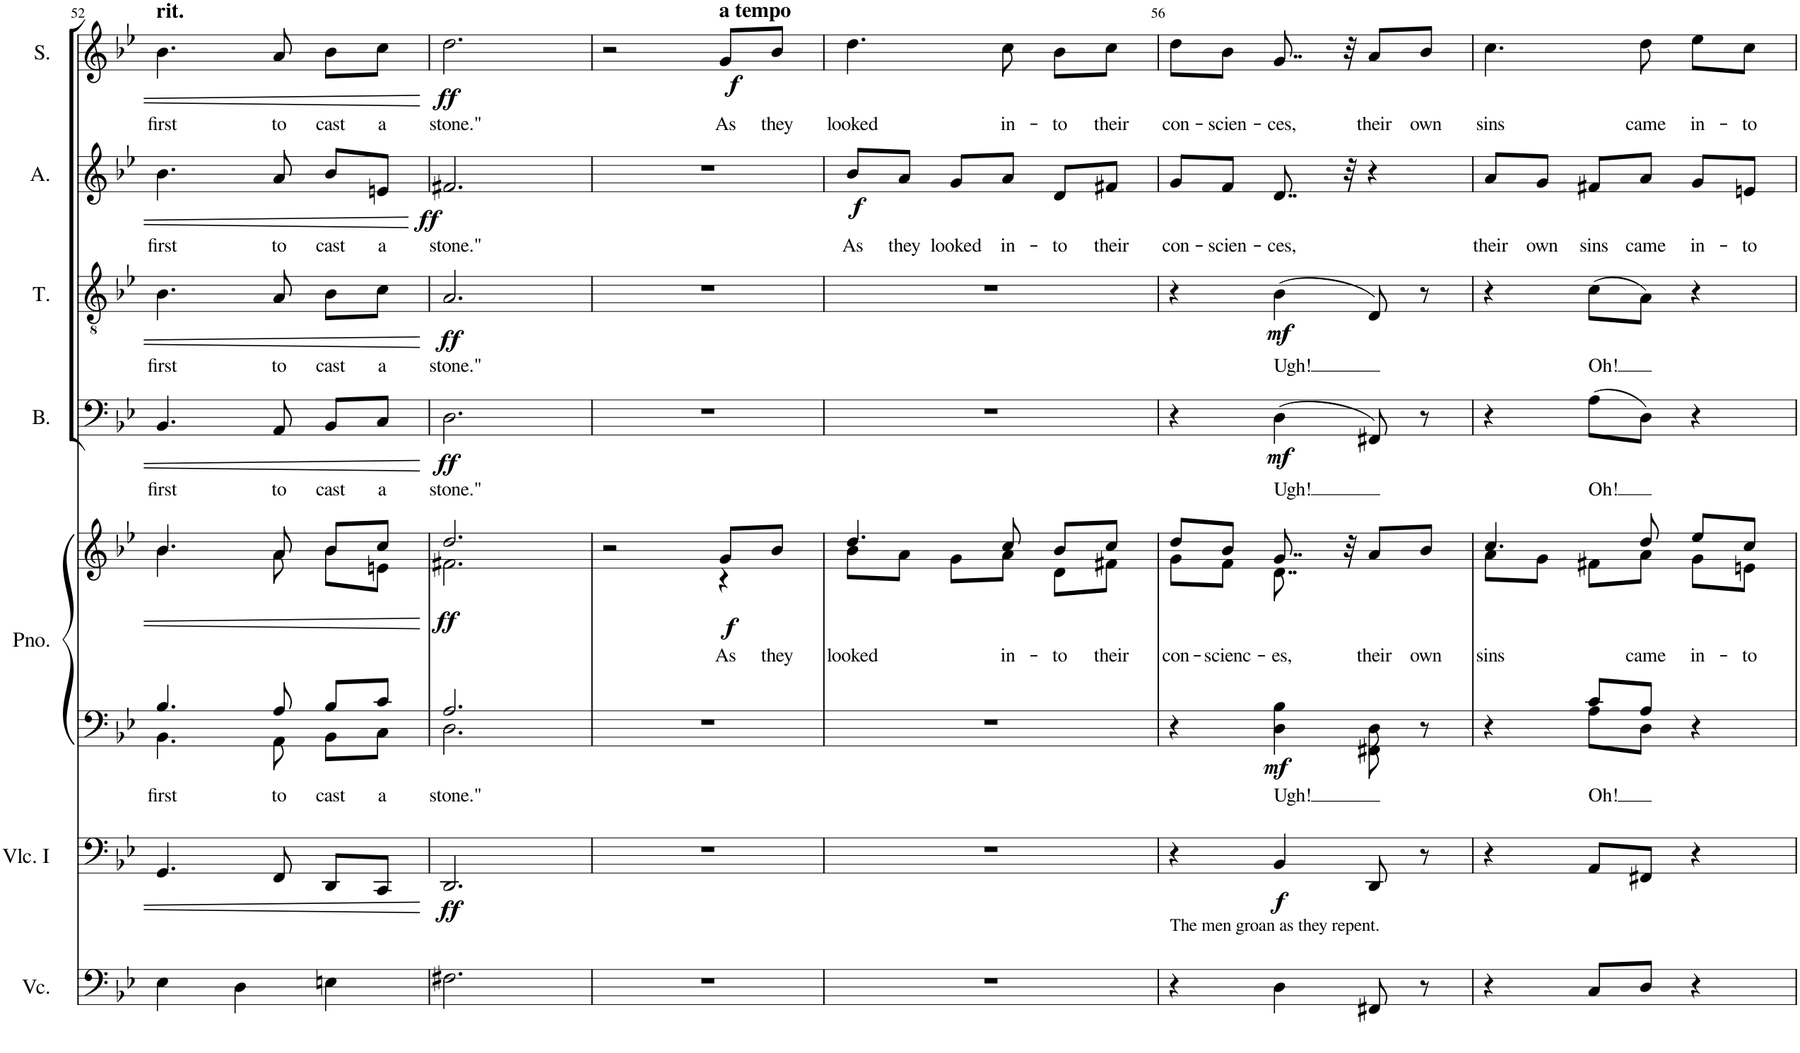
**kern	**kern	**dynam	**kern	**text	**kern	**text	**dynam	**kern	**text	**dynam	**kern	**text	**dynam	**kern	**text	**dynam	**kern	**text	**dynam
*part7	*part6	*part6	*part5	*part5	*part5	*part5	*part5	*part4	*part4	*part4	*part3	*part3	*part3	*part2	*part2	*part2	*part1	*part1	*part1
*staff8	*staff7	*staff7	*staff6	*staff6	*staff5	*staff5	*staff5/6	*staff4	*staff4	*staff4	*staff3	*staff3	*staff3	*staff2	*staff2	*staff2	*staff1	*staff1	*staff1
*I"Violoncello	*I"Cello I	*	*I"Piano	*	*	*	*	*I"Bass	*	*	*I"Tenor	*	*	*I"Alto	*	*	*I"Soprano	*	*
*I'Vc.	*	*	*I'Pno.	*	*	*	*	*I'B.	*	*	*I'T.	*	*	*I'A.	*	*	*I'S.	*	*
!!LO:PB:g=z
*clefF4	*clefF4	*	*clefF4	*	*clefG2	*	*	*clefF4	*	*	*clefGv2	*	*	*clefG2	*	*	*clefG2	*	*
*k[b-e-]	*k[b-e-]	*	*k[b-e-]	*	*k[b-e-]	*	*	*k[b-e-]	*	*	*k[b-e-]	*	*	*k[b-e-]	*	*	*k[b-e-]	*	*
*M3/4	*M3/4	*	*M3/4	*	*M3/4	*	*	*M3/4	*	*	*M3/4	*	*	*M3/4	*	*	*M3/4	*	*
=52	=52	=52	=52	=52	=52	=52	=52	=52	=52	=52	=52	=52	=52	=52	=52	=52	=52	=52	=52
*	*	*	*^	*	*	*	*	*	*	*	*	*	*	*	*	*	*	*	*
!	!	!	!	!	!	!	!	!	!	!	!	!	!	!	!	!	!	!LO:TX:a:B:t=rit.	!	!
!	!	!	!	!	!LO:LY:b	!	!	!	!	!LO:LY:b	!	!	!LO:LY:b	!	!	!LO:LY:b	!	!	!LO:LY:b	!
*	*	*	*	*	*	*^	*	*	*	*	*	*	*	*	*	*	*	*	*	*
4E-\	4.GG/	.	4.B-/	4.BB-\	first	4.b-/	4.b-\	.	.	4.BB-/	first	.	4.B-\	first	.	4.b-\	first	.	4.b-\	first	.
4D\	.	.	.	.	.	.	.	.	.	.	.	.	.	.	.	.	.	.	.	.	.
!	!	!	!	!	!LO:LY:b	!	!	!	!	!	!LO:LY:b	!	!	!LO:LY:b	!	!	!LO:LY:b	!	!	!LO:LY:b	!
.	8FF/	.	8A/	8AA\	to	8a/	8a\	.	.	8AA/	to	.	8A/	to	.	8a/	to	.	8a/	to	.
!	!	!	!	!	!LO:LY:b	!	!	!	!	!	!LO:LY:b	!	!	!LO:LY:b	!	!	!LO:LY:b	!	!	!LO:LY:b	!
4En\	8DD/L	.	8B-/L	8BB-\L	cast	8b-/L	8b-\L	.	.	8BB-/L	cast	.	8B-\L	cast	.	8b-/L	cast	.	8b-\L	cast	.
!	!	!	!	!	!LO:LY:b	!	!	!	!	!	!LO:LY:b	!	!	!LO:LY:b	!	!	!LO:LY:b	!	!	!LO:LY:b	!
.	8CC/J	.	8c/J	8C\J	a	8cc/J	8en\J	.	.	8C/J	a	.	8c\J	a	.	8en/J	a	.	8cc\J	a	.
=53	=53	=53	=53	=53	=53	=53	=53	=53	=53	=53	=53	=53	=53	=53	=53	=53	=53	=53	=53	=53	=53
!	!	!LO:DY:b	!	!	!LO:LY:b	!	!	!	!LO:DY:b	!	!LO:LY:b	!LO:DY:b	!	!LO:LY:b	!LO:DY:b	!	!LO:LY:b	!LO:DY:b	!	!LO:LY:b	!LO:DY:b
2.F#X\	2.DD/	ff	2.A/	2.D\	stone."	2.dd/	2.f#X\	.	ff	2.D\	stone."	ff	2.A/	stone."	ff	2.f#X/	stone."	ff	2.dd\	stone."	ff
=54	=54	=54	=54	=54	=54	=54	=54	=54	=54	=54	=54	=54	=54	=54	=54	=54	=54	=54	=54	=54	=54
2.r	2.r	.	2.r	2.ryy	.	2r	2ryy	.	.	2.r	.	.	2.r	.	.	2.r	.	.	2r	.	.
!	!	!	!	!	!	!	!	!	!	!	!	!	!	!	!	!	!	!	!LO:TX:a:B:t=a tempo	!	!
!	!	!	!	!	!	!	!	!LO:LY:b	!LO:DY:b	!	!	!	!	!	!	!	!	!	!	!LO:LY:b	!LO:DY:b
.	.	.	.	.	.	8g/L	4r	As	f	.	.	.	.	.	.	.	.	.	8g/L	As	f
!	!	!	!	!	!	!	!	!LO:LY:b	!	!	!	!	!	!	!	!	!	!	!	!LO:LY:b	!
.	.	.	.	.	.	8b-/J	.	they	.	.	.	.	.	.	.	.	.	.	8b-/J	they	.
=55	=55	=55	=55	=55	=55	=55	=55	=55	=55	=55	=55	=55	=55	=55	=55	=55	=55	=55	=55	=55	=55
!	!	!	!	!	!	!	!	!LO:LY:b	!	!	!	!	!	!	!	!	!LO:LY:b	!LO:DY:b	!	!LO:LY:b	!
2.r	2.r	.	2.r	2.ryy	.	4.dd/	8b-\L	looked	.	2.r	.	.	2.r	.	.	8b-/L	As	f	4.dd\	looked	.
!	!	!	!	!	!	!	!	!	!	!	!	!	!	!	!	!	!LO:LY:b	!	!	!	!
.	.	.	.	.	.	.	8a\J	.	.	.	.	.	.	.	.	8a/J	they	.	.	.	.
!	!	!	!	!	!	!	!	!	!	!	!	!	!	!	!	!	!LO:LY:b	!	!	!	!
.	.	.	.	.	.	.	8g\L	.	.	.	.	.	.	.	.	8g/L	looked	.	.	.	.
!	!	!	!	!	!	!	!	!LO:LY:b	!	!	!	!	!	!	!	!	!LO:LY:b	!	!	!LO:LY:b	!
.	.	.	.	.	.	8cc/	8a\J	in-	.	.	.	.	.	.	.	8a/J	in-	.	8cc\	in-	.
!	!	!	!	!	!	!	!	!LO:LY:b	!	!	!	!	!	!	!	!	!LO:LY:b	!	!	!LO:LY:b	!
.	.	.	.	.	.	8b-/L	8d\L	-to	.	.	.	.	.	.	.	8d/L	-to	.	8b-\L	-to	.
!	!	!	!	!	!	!	!	!LO:LY:b	!	!	!	!	!	!	!	!	!LO:LY:b	!	!	!LO:LY:b	!
.	.	.	.	.	.	8cc/J	8f#X\J	their	.	.	.	.	.	.	.	8f#X/J	their	.	8cc\J	their	.
=56	=56	=56	=56	=56	=56	=56	=56	=56	=56	=56	=56	=56	=56	=56	=56	=56	=56	=56	=56	=56	=56
!	!LO:TX:b:t=The men groan as they repent.	!	!	!	!	!	!	!	!	!	!	!	!	!	!	!	!	!	!	!	!
!	!	!	!	!	!	!	!	!LO:LY:b	!	!	!	!	!	!	!	!	!LO:LY:b	!	!	!LO:LY:b	!
4r	4r	.	4r	4ryy	.	8dd/L	8g\L	con-	.	4r	.	.	4r	.	.	8g/L	con-	.	8dd\L	con-	.
!	!	!	!	!	!	!	!	!LO:LY:b	!	!	!	!	!	!	!	!	!LO:LY:b	!	!	!LO:LY:b	!
.	.	.	.	.	.	8b-/J	8f\J	-scienc-	.	.	.	.	.	.	.	8f/J	-scien-	.	8b-\J	-scien-	.
!	!	!LO:DY:b	!	!	!LO:LY:b	!	!	!LO:LY:b	!LO:DY:b=2	!	!LO:LY:b	!LO:DY:b	!	!LO:LY:b	!LO:DY:b	!	!LO:LY:b	!	!	!LO:LY:b	!
4D\	4BB-/	f	4B-\	4D\	Ugh!	8..g/	8..d\	-es,	mf	(4D\	Ugh!	mf	(4B-\	Ugh!	mf	8..d/	-ces,	.	8..g/	-ces,	.
.	.	.	.	.	.	32r	32ryy	.	.	.	.	.	.	.	.	32r	.	.	32r	.	.
!	!	!	!	!	!	!	!	!LO:LY:b	!	!	!	!	!	!	!	!	!	!	!	!LO:LY:b	!
8FF#X/	8DD/	.	8D\	8FF#X\	.	8a/L	4ryy	their	.	8FF#X/)	.	.	8D/)	.	.	4r	.	.	8a/L	their	.
!	!	!	!	!	!	!	!	!LO:LY:b	!	!	!	!	!	!	!	!	!	!	!	!LO:LY:b	!
8r	8r	.	8r	8ryy	.	8b-/J	.	own	.	8r	.	.	8r	.	.	.	.	.	8b-/J	own	.
=57	=57	=57	=57	=57	=57	=57	=57	=57	=57	=57	=57	=57	=57	=57	=57	=57	=57	=57	=57	=57	=57
!	!	!	!	!	!	!	!	!LO:LY:b	!	!	!	!	!	!	!	!	!LO:LY:b	!	!	!LO:LY:b	!
4r	4r	.	4r	4ryy	.	4.cc/	8a\L	sins	.	4r	.	.	4r	.	.	8a/L	-their	.	4.cc\	sins	.
!	!	!	!	!	!	!	!	!	!	!	!	!	!	!	!	!	!LO:LY:b	!	!	!	!
.	.	.	.	.	.	.	8g\J	.	.	.	.	.	.	.	.	8g/J	own	.	.	.	.
!	!	!	!	!	!LO:LY:b	!	!	!	!	!	!LO:LY:b	!	!	!LO:LY:b	!	!	!LO:LY:b	!	!	!	!
8C/L	8AA/L	.	8c/L	8A\L	Oh!	.	8f#X\L	.	.	(8A\L	Oh!	.	(8c\L	Oh!	.	8f#X/L	sins	.	.	.	.
!	!	!	!	!	!	!	!	!LO:LY:b	!	!	!	!	!	!	!	!	!LO:LY:b	!	!	!LO:LY:b	!
8D/J	8FF#X/J	.	8A/J	8D\J	.	8dd/	8a\J	came	.	8D\J)	.	.	8A\J)	.	.	8a/J	came	.	8dd\	came	.
!	!	!	!	!	!	!	!	!LO:LY:b	!	!	!	!	!	!	!	!	!LO:LY:b	!	!	!LO:LY:b	!
4r	4r	.	4r	4ryy	.	8ee-/L	8g\L	in-	.	4r	.	.	4r	.	.	8g/L	in-	.	8ee-\L	in-	.
!	!	!	!	!	!	!	!	!LO:LY:b	!	!	!	!	!	!	!	!	!LO:LY:b	!	!	!LO:LY:b	!
.	.	.	.	.	.	8cc/J	8en\J	-to	.	.	.	.	.	.	.	8en/J	-to	.	8cc\J	-to	.
*	*	*	*v	*v	*	*	*	*	*	*	*	*	*	*	*	*	*	*	*	*	*
*	*	*	*	*	*v	*v	*	*	*	*	*	*	*	*	*	*	*	*	*	*
=	=	=	=	=	=	=	=	=	=	=	=	=	=	=	=	=	=	=	=
*-	*-	*-	*-	*-	*-	*-	*-	*-	*-	*-	*-	*-	*-	*-	*-	*-	*-	*-	*-
